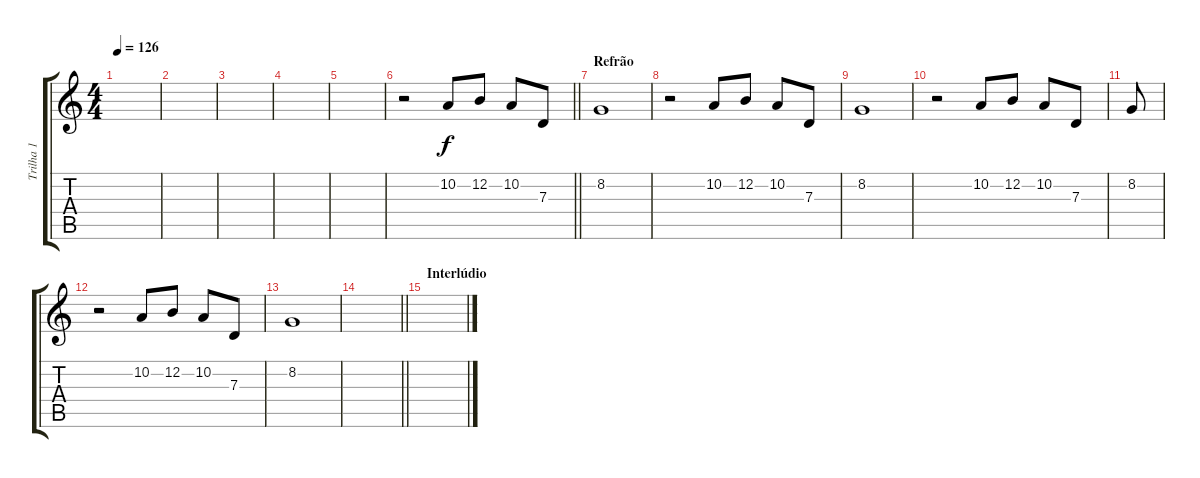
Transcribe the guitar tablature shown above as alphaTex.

\track ("Trilha 1" "Trilha 1") {instrument brightacousticpiano}
\staff {score tabs}
\tuning (E4 B3 G3 D3 A2 E2) {hide}
\ts (4 4)
\tempo 126
\clef g2
\ks c
|
|
|
|
|
\barLineRight lightlight
r.2 10.2.8 12.2.8 10.2.8 7.3.8 |
\section ("" "Refrão")
8.2.1 |
r.2 10.2.8 12.2.8 10.2.8 7.3.8 |
8.2.1 |
r.2 10.2.8 12.2.8 10.2.8 7.3.8 |
8.2.8 |
r.2 10.2.8 12.2.8 10.2.8 7.3.8 |
8.2.1 |
\barLineRight lightlight
|
\section ("" "Interlúdio")
